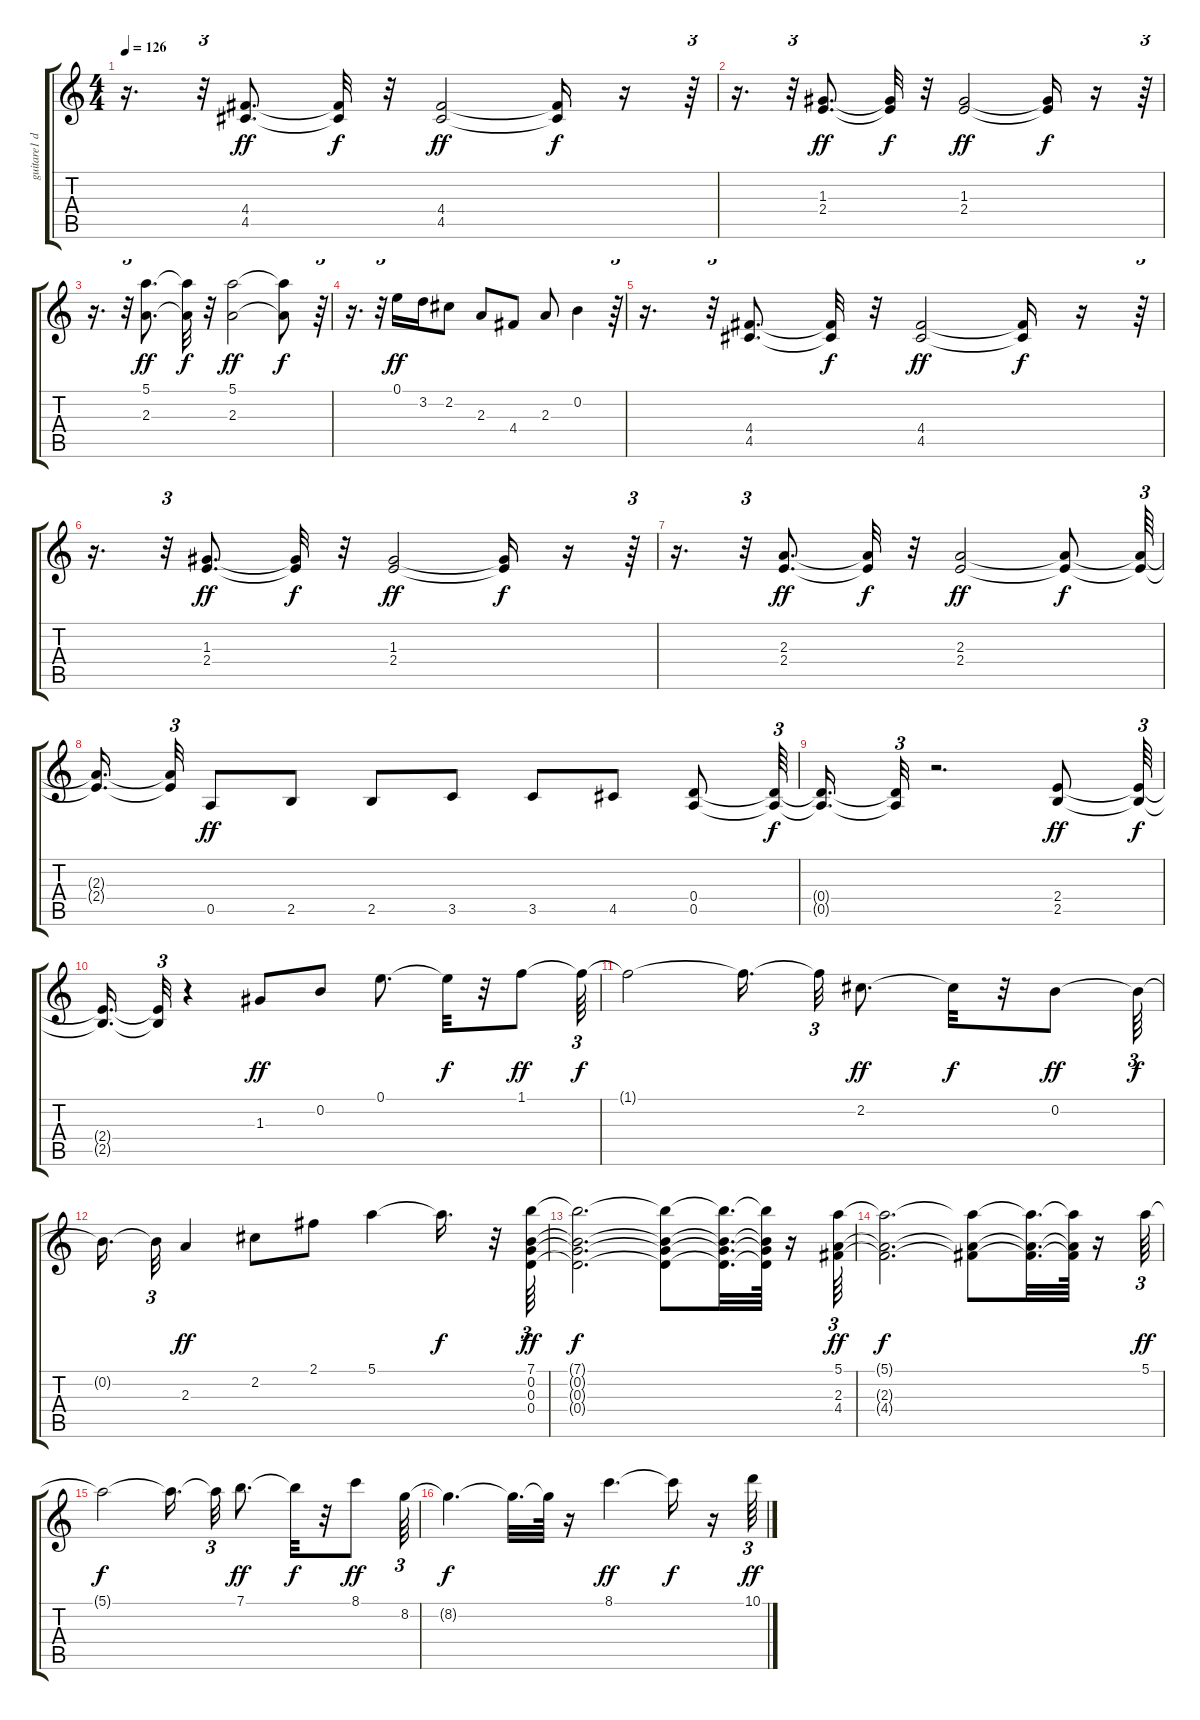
\track ("guitare1 disto" "guitare1 d") {instrument distortionguitar}
\staff {score tabs}
\tuning (E4 B3 G3 D3 A2 E2) {hide}
\ts (4 4)
\tempo 126
\clef g2
\ks c
r.16{d dy ff} r.32{tu (3 2)} (4.4 4.5).8{d} (4.4{t} 4.5{t}).32{dy f} r.32 (4.4 4.5).2{dy ff} (4.4{t} 4.5{t}).16{dy f} r.16 r.64{tu (3 2)} |
r.16{d} r.32{tu (3 2)} (1.3 2.4).8{d dy ff} (1.3{t} 2.4{t}).32{dy f} r.32 (1.3 2.4).2{dy ff} (1.3{t} 2.4{t}).16{dy f} r.16 r.64{tu (3 2)} |
r.16{d} r.32{tu (3 2)} (5.1 2.3).8{d dy ff} (5.1{t} 2.3{t}).32{dy f} r.32 (5.1 2.3).2{dy ff} (5.1{t} 2.3{t}).8{dy f} r.64{tu (3 2)} |
r.16{d} r.32{tu (3 2)} 0.1.16{dy ff} 3.2.16 2.2.8 2.3.8 4.4.8 2.3.8 0.2.4 r.64{tu (3 2)} |
r.16{d} r.32{tu (3 2)} (4.4 4.5).8{d} (4.4{t} 4.5{t}).32{dy f} r.32 (4.4 4.5).2{dy ff} (4.4{t} 4.5{t}).16{dy f} r.16 r.64{tu (3 2)} |
r.16{d} r.32{tu (3 2)} (1.3 2.4).8{d dy ff} (1.3{t} 2.4{t}).32{dy f} r.32 (1.3 2.4).2{dy ff} (1.3{t} 2.4{t}).16{dy f} r.16 r.64{tu (3 2)} |
r.16{d} r.32{tu (3 2)} (2.3 2.4).8{d dy ff} (2.3{t} 2.4{t}).32{dy f} r.32 (2.3 2.4).2{dy ff} (2.3{t} 2.4{t}).8{dy f} (2.3{t} 2.4{t}).64{tu (3 2)} |
(2.3{t} 2.4{t}).16{d} (2.3{t} 2.4{t}).32{tu (3 2)} 0.5.8{dy ff} 2.5.8 2.5.8 3.5.8 3.5.8 4.5.8 (0.4 0.5).8 (0.4{t} 0.5{t}).64{tu (3 2) dy f} |
(0.4{t} 0.5{t}).16{d} (0.4{t} 0.5{t}).32{tu (3 2)} r.2{d} (2.4 2.5).8{dy ff} (2.4{t} 2.5{t}).64{tu (3 2) dy f} |
(2.4{t} 2.5{t}).16{d} (2.4{t} 2.5{t}).32{tu (3 2)} r.4 1.3.8{dy ff} 0.2.8 0.1.8{d} 0.1{t}.32{dy f} r.32 1.1.8{dy ff} 1.1{t}.64{tu (3 2) dy f} |
1.1{t}.2 1.1{t}.16{d} 1.1{t}.32{tu (3 2)} 2.2.8{d dy ff} 2.2{t}.32{dy f} r.32 0.2.8{dy ff} 0.2{t}.64{tu (3 2) dy f} |
0.2{t}.16{d} 0.2{t}.32{tu (3 2)} 2.3.4{dy ff} 2.2.8 2.1.8 5.1.4 5.1{t}.16{d dy f} r.32 (7.1 0.2 0.3 0.4).64{tu (3 2) dy ff} |
(7.1{t} 0.2{t} 0.3{t} 0.4{t}).2{d dy f} (7.1{t} 0.2{t} 0.3{t} 0.4{t}).8 (7.1{t} 0.2{t} 0.3{t} 0.4{t}).32{d} (7.1{t} 0.2{t} 0.3{t} 0.4{t}).64 r.16 (5.1 2.3 4.4).64{tu (3 2) dy ff} |
(5.1{t} 2.3{t} 4.4{t}).2{d dy f} (5.1{t} 2.3{t} 4.4{t}).8 (5.1{t} 2.3{t} 4.4{t}).32{d} (5.1{t} 2.3{t} 4.4{t}).64 r.16 5.1.64{tu (3 2) dy ff} |
5.1{t}.2{dy f} 5.1{t}.16{d} 5.1{t}.32{tu (3 2)} 7.1.8{d dy ff} 7.1{t}.32{dy f} r.32 8.1.8{dy ff} 8.2.64{tu (3 2)} |
8.2{t}.4{d dy f} 8.2{t}.32{d} 8.2{t}.64 r.16 8.1.4{d dy ff} 8.1{t}.16{dy f} r.16 10.1.64{tu (3 2) dy ff}
